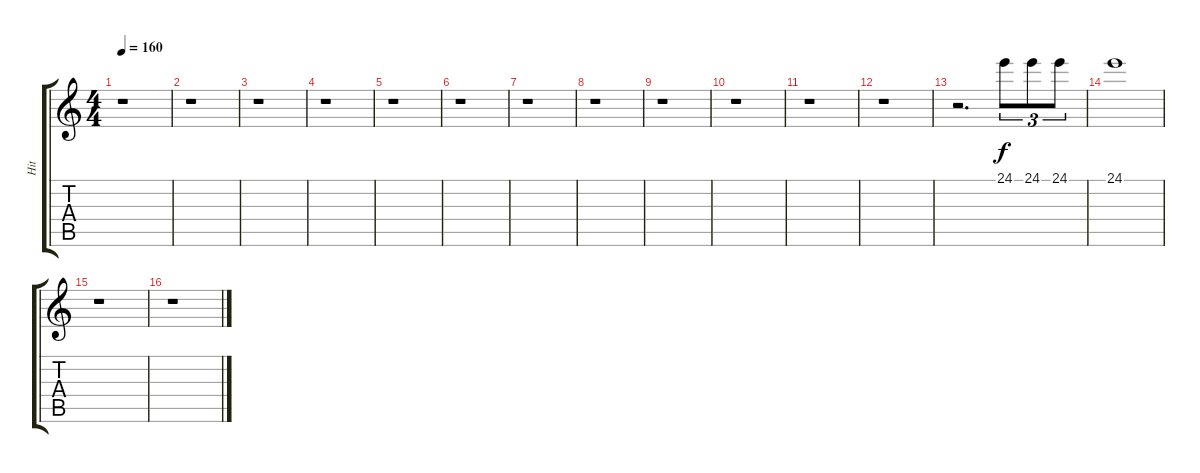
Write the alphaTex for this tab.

\track ("Hit" "Hit") {instrument orchestrahit}
\staff {score tabs}
\tuning (E4 B3 G3 D3 A2 E2) {hide}
\ts (4 4)
\tempo 160
\clef g2
\ks c
r.1{dy f} |
r.1 |
r.1 |
r.1 |
r.1 |
r.1 |
r.1 |
r.1 |
r.1 |
r.1 |
r.1 |
r.1 |
r.2{d} 24.1.8{tu (3 2)} 24.1.8{tu (3 2)} 24.1.8{tu (3 2)} |
24.1.1 |
r.1 |
r.1
